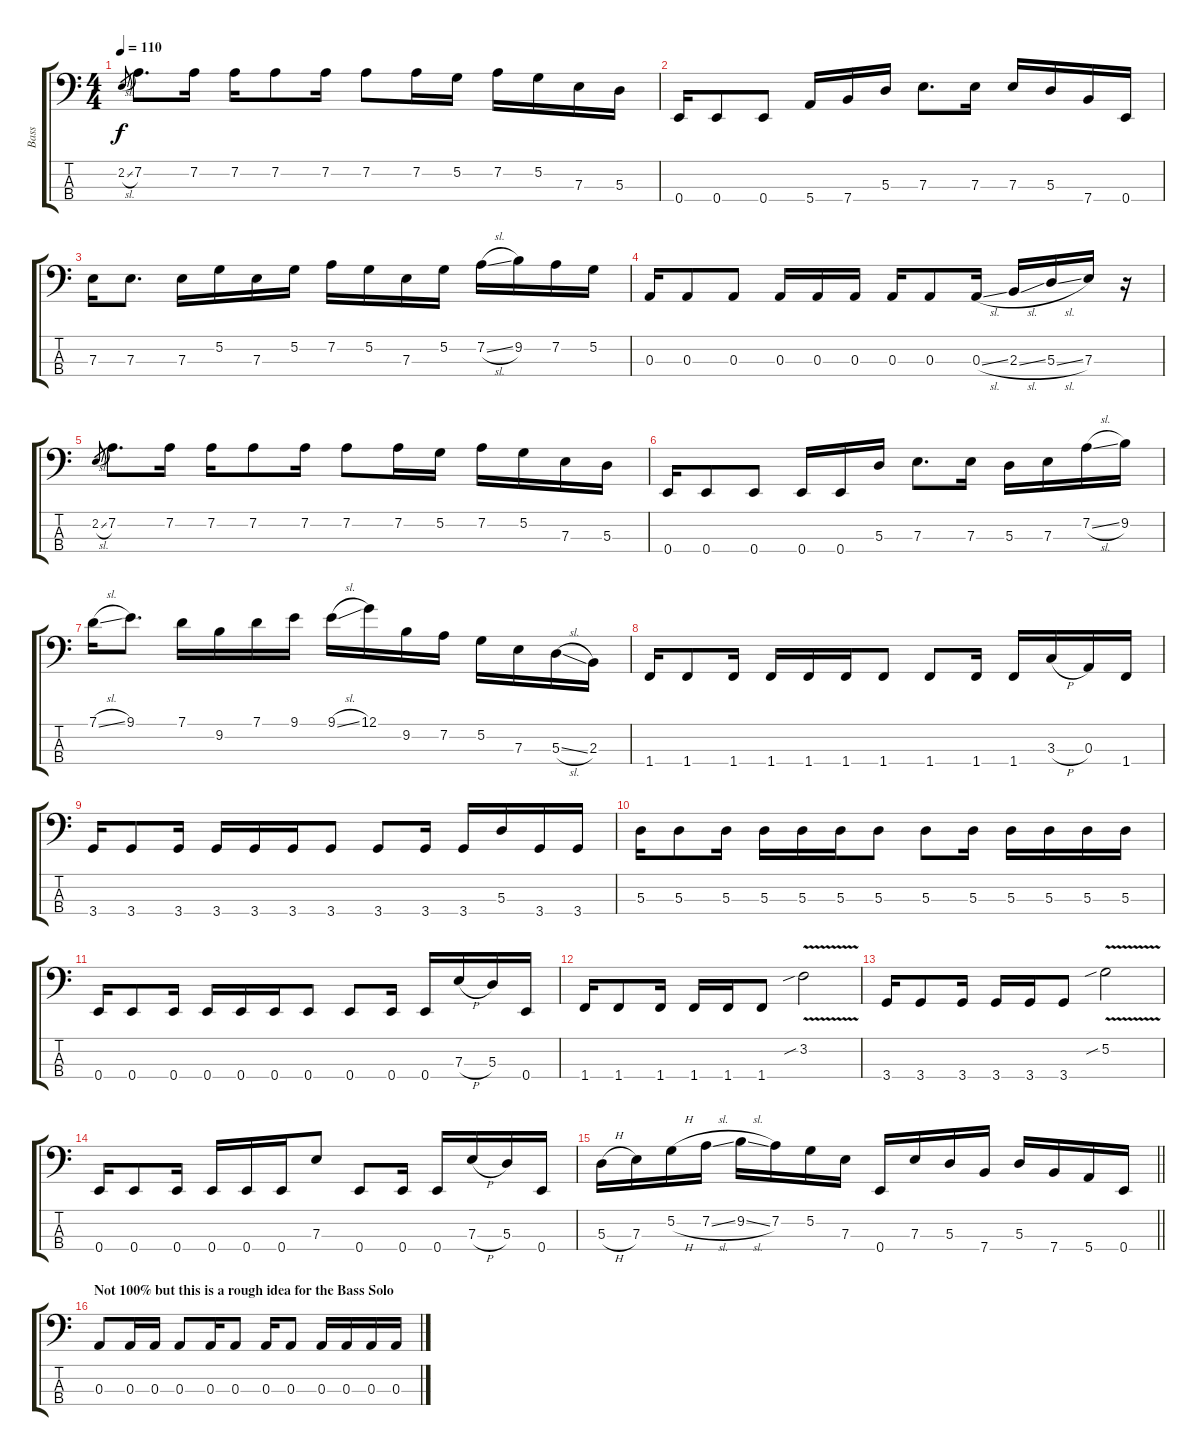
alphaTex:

\track ("Bass" "Bass") {instrument electricbasspick}
\staff {score tabs}
\tuning (G2 D2 A1 E1) {hide}
\ts (4 4)
\tempo 110
\clef f4
\ks c
2.2{sl}.8{gr dy f} 7.2.8{d} 7.2.16 7.2.16 7.2.8 7.2.16 7.2.8 7.2.16 5.2.16 7.2.16 5.2.16 7.3.16 5.3.16 |
0.4.16 0.4.8 0.4.8 5.4.16 7.4.16 5.3.16 7.3.8{d} 7.3.16 7.3.16 5.3.16 7.4.16 0.4.16 |
7.3.16 7.3.8{d} 7.3.16 5.2.16 7.3.16 5.2.16 7.2.16 5.2.16 7.3.16 5.2.16 7.2{sl}.16 9.2.16 7.2.16 5.2.16 |
0.3.16 0.3.8 0.3.8 0.3.16 0.3.16 0.3.16 0.3.16 0.3.8 0.3{sl}.16 2.3{sl}.16 5.3{sl}.16 7.3.16 r.16 |
2.2{sl}.8{gr} 7.2.8{d} 7.2.16 7.2.16 7.2.8 7.2.16 7.2.8 7.2.16 5.2.16 7.2.16 5.2.16 7.3.16 5.3.16 |
0.4.16 0.4.8 0.4.8 0.4.16 0.4.16 5.3.16 7.3.8{d} 7.3.16 5.3.16 7.3.16 7.2{sl}.16 9.2.16 |
7.1{sl}.16 9.1.8{d} 7.1.16 9.2.16 7.1.16 9.1.16 9.1{sl}.16 12.1.16 9.2.16 7.2.16 5.2.16 7.3.16 5.3{sl}.16 2.3.16 |
1.4.16 1.4.8 1.4.16 1.4.16 1.4.16 1.4.16 1.4.8 1.4.8 1.4.16 1.4.16 3.3{h}.16 0.3.16 1.4.16 |
3.4.16 3.4.8 3.4.16 3.4.16 3.4.16 3.4.16 3.4.8 3.4.8 3.4.16 3.4.16 5.3.16 3.4.16 3.4.16 |
5.3.16 5.3.8 5.3.16 5.3.16 5.3.16 5.3.16 5.3.8 5.3.8 5.3.16 5.3.16 5.3.16 5.3.16 5.3.16 |
0.4.16 0.4.8 0.4.16 0.4.16 0.4.16 0.4.16 0.4.8 0.4.8 0.4.16 0.4.16 7.3{h}.16 5.3.16 0.4.16 |
1.4.16 1.4.8 1.4.16 1.4.16 1.4.16 1.4.8 3.2{v sib}.2 |
3.4.16 3.4.8 3.4.16 3.4.16 3.4.16 3.4.8 5.2{v sib}.2 |
0.4.16 0.4.8 0.4.16 0.4.16 0.4.16 0.4.16 7.3.8 0.4.8 0.4.16 0.4.16 7.3{h}.16 5.3.16 0.4.16 |
\barLineRight lightlight
5.3{h}.16 7.3.16 5.2{h}.16 7.2{sl}.16 9.2{sl}.16 7.2.16 5.2.16 7.3.16 0.4.16 7.3.16 5.3.16 7.4.16 5.3.16 7.4.16 5.4.16 0.4.16 |
\section ("" "Not 100% but this is a rough idea for the Bass Solo")
0.3.8 0.3.16 0.3.16 0.3.8 0.3.16 0.3.8 0.3.16 0.3.8 0.3.16 0.3.16 0.3.16 0.3.16
